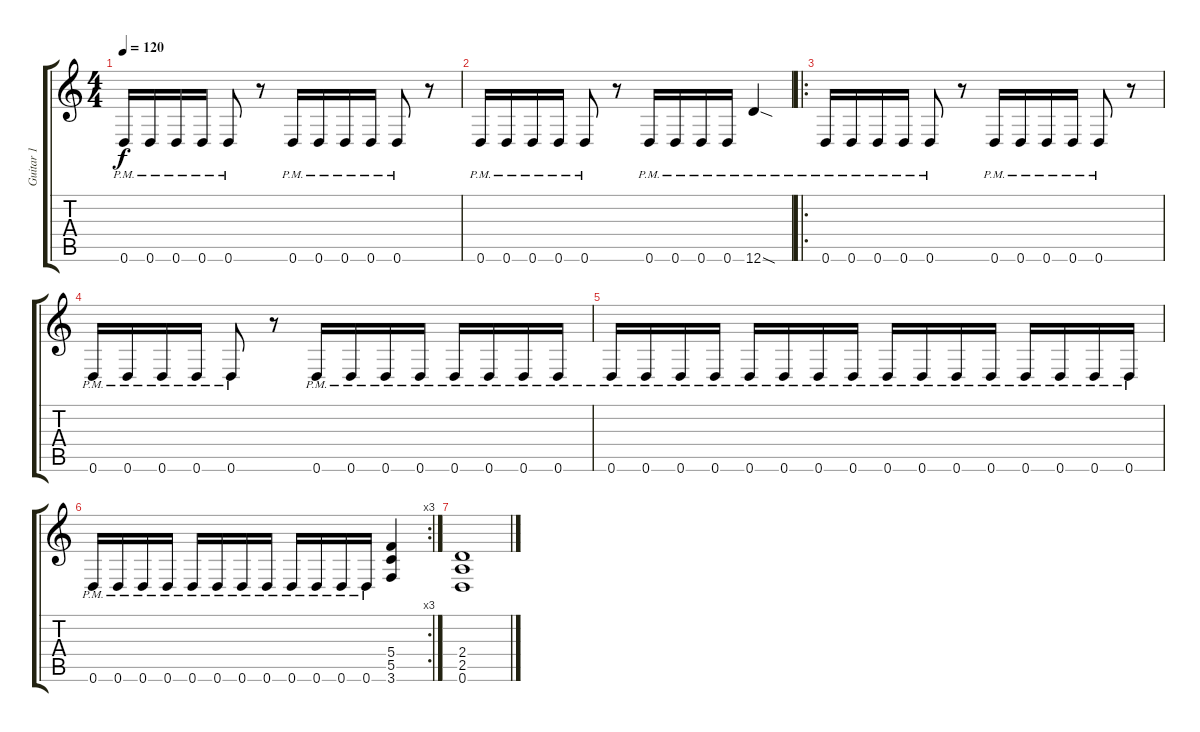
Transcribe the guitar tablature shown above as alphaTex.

\track ("Guitar 1" "Guitar 1") {instrument distortionguitar}
\staff {score tabs}
\tuning (D4 A3 F3 C3 G2 D2) {hide}
\ts (4 4)
\tempo 120
\clef g2
\ks c
0.6{pm}.16{dy f} 0.6{pm}.16 0.6{pm}.16 0.6{pm}.16 0.6{pm}.8 r.8 0.6{pm}.16 0.6{pm}.16 0.6{pm}.16 0.6{pm}.16 0.6{pm}.8 r.8 |
0.6{pm}.16 0.6{pm}.16 0.6{pm}.16 0.6{pm}.16 0.6{pm}.8 r.8 0.6{pm}.16 0.6{pm}.16 0.6{pm}.16 0.6{pm}.16 12.6{sod pm}.4 |
\ro
0.6{pm}.16 0.6{pm}.16 0.6{pm}.16 0.6{pm}.16 0.6{pm}.8 r.8 0.6{pm}.16 0.6{pm}.16 0.6{pm}.16 0.6{pm}.16 0.6{pm}.8 r.8 |
0.6{pm}.16 0.6{pm}.16 0.6{pm}.16 0.6{pm}.16 0.6{pm}.8 r.8 0.6{pm}.16 0.6{pm}.16 0.6{pm}.16 0.6{pm}.16 0.6{pm}.16 0.6{pm}.16 0.6{pm}.16 0.6{pm}.16 |
0.6{pm}.16 0.6{pm}.16 0.6{pm}.16 0.6{pm}.16 0.6{pm}.16 0.6{pm}.16 0.6{pm}.16 0.6{pm}.16 0.6{pm}.16 0.6{pm}.16 0.6{pm}.16 0.6{pm}.16 0.6{pm}.16 0.6{pm}.16 0.6{pm}.16 0.6{pm}.16 |
\rc 3
0.6{pm}.16 0.6{pm}.16 0.6{pm}.16 0.6{pm}.16 0.6{pm}.16 0.6{pm}.16 0.6{pm}.16 0.6{pm}.16 0.6{pm}.16 0.6{pm}.16 0.6{pm}.16 0.6{pm}.16 (5.4 5.5 3.6).4 |
(2.4 2.5 0.6).1
